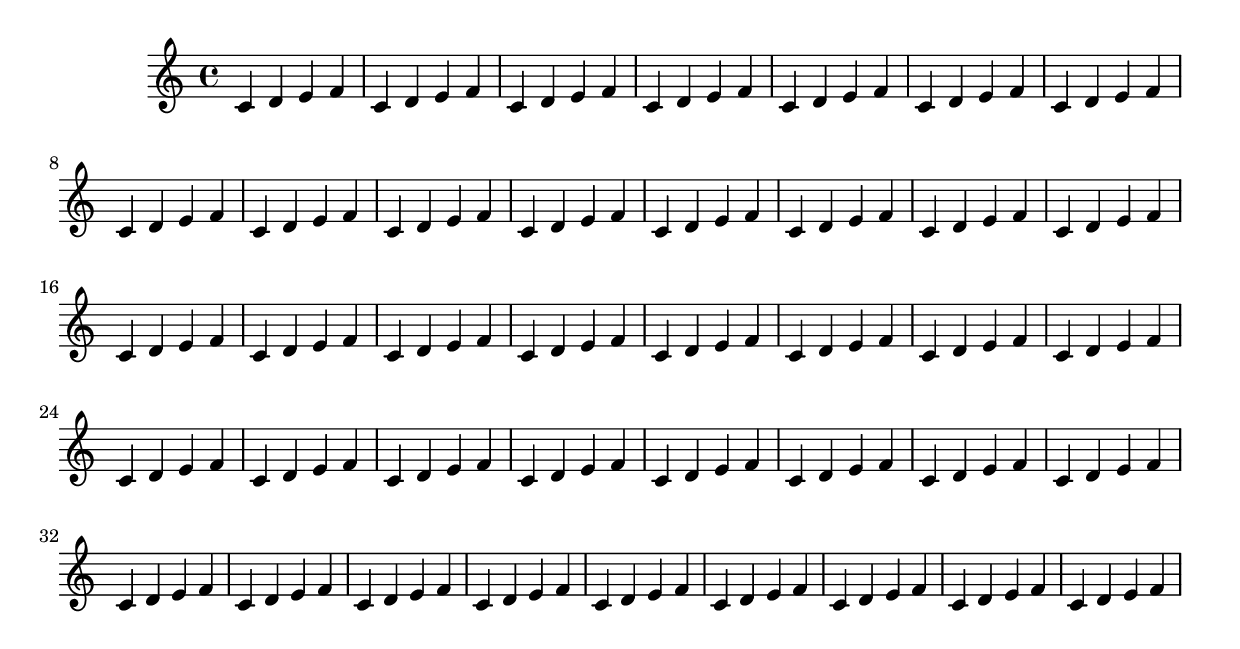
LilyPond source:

\version "2.19.21"

#(ly:set-option 'warning-as-error #t)
#(ly:expect-warning (G_ "systems run off the page due to improper paper settings, setting default values"))

\header {
  texidoc = "Normally, margin settings must not cause systems to run off the page."
}

#(set-default-paper-size "a4")

someNotes = \relative { \repeat unfold 40 { c'4 d e f } }

\paper {
  left-margin = 20 \mm
  line-width = 200 \mm
}

\book {
  \score { \someNotes }
}
